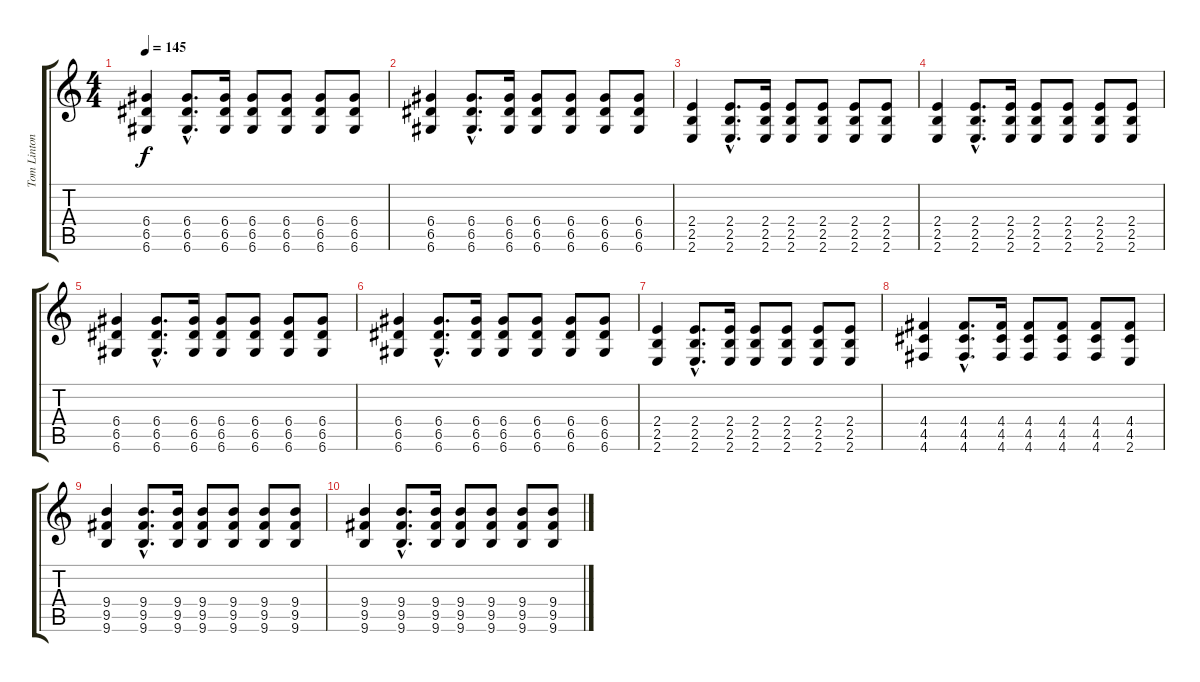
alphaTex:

\track ("Tom Linton" "Tom Linton") {instrument overdrivenguitar}
\staff {score tabs}
\tuning (E4 B3 G3 D3 A2 D2) {hide}
\ts (4 4)
\tempo 145
\clef g2
\ks c
(6.4 6.5 6.6).4{dy f} (6.4{hac} 6.5{hac} 6.6{hac}).8{d} (6.4 6.5 6.6).16 (6.4 6.5 6.6).8 (6.4 6.5 6.6).8 (6.4 6.5 6.6).8 (6.4 6.5 6.6).8 |
(6.4 6.5 6.6).4 (6.4{hac} 6.5{hac} 6.6{hac}).8{d} (6.4 6.5 6.6).16 (6.4 6.5 6.6).8 (6.4 6.5 6.6).8 (6.4 6.5 6.6).8 (6.4 6.5 6.6).8 |
(2.4 2.5 2.6).4 (2.4{hac} 2.5{hac} 2.6{hac}).8{d} (2.4 2.5 2.6).16 (2.4 2.5 2.6).8 (2.4 2.5 2.6).8 (2.4 2.5 2.6).8 (2.4 2.5 2.6).8 |
(2.4 2.5 2.6).4 (2.4{hac} 2.5{hac} 2.6{hac}).8{d} (2.4 2.5 2.6).16 (2.4 2.5 2.6).8 (2.4 2.5 2.6).8 (2.4 2.5 2.6).8 (2.4 2.5 2.6).8 |
(6.4 6.5 6.6).4 (6.4{hac} 6.5{hac} 6.6{hac}).8{d} (6.4 6.5 6.6).16 (6.4 6.5 6.6).8 (6.4 6.5 6.6).8 (6.4 6.5 6.6).8 (6.4 6.5 6.6).8 |
(6.4 6.5 6.6).4 (6.4{hac} 6.5{hac} 6.6{hac}).8{d} (6.4 6.5 6.6).16 (6.4 6.5 6.6).8 (6.4 6.5 6.6).8 (6.4 6.5 6.6).8 (6.4 6.5 6.6).8 |
(2.4 2.5 2.6).4 (2.4{hac} 2.5{hac} 2.6{hac}).8{d} (2.4 2.5 2.6).16 (2.4 2.5 2.6).8 (2.4 2.5 2.6).8 (2.4 2.5 2.6).8 (2.4 2.5 2.6).8 |
(4.4 4.5 4.6).4 (4.4{hac} 4.5{hac} 4.6{hac}).8{d} (4.4 4.5 4.6).16 (4.4 4.5 4.6).8 (4.4 4.5 4.6).8 (4.4 4.5 4.6).8 (4.4 4.5 2.6).8 |
(9.4 9.5 9.6).4 (9.4{hac} 9.5{hac} 9.6{hac}).8{d} (9.4 9.5 9.6).16 (9.4 9.5 9.6).8 (9.4 9.5 9.6).8 (9.4 9.5 9.6).8 (9.4 9.5 9.6).8 |
(9.4 9.5 9.6).4 (9.4{hac} 9.5{hac} 9.6{hac}).8{d} (9.4 9.5 9.6).16 (9.4 9.5 9.6).8 (9.4 9.5 9.6).8 (9.4 9.5 9.6).8 (9.4 9.5 9.6).8
